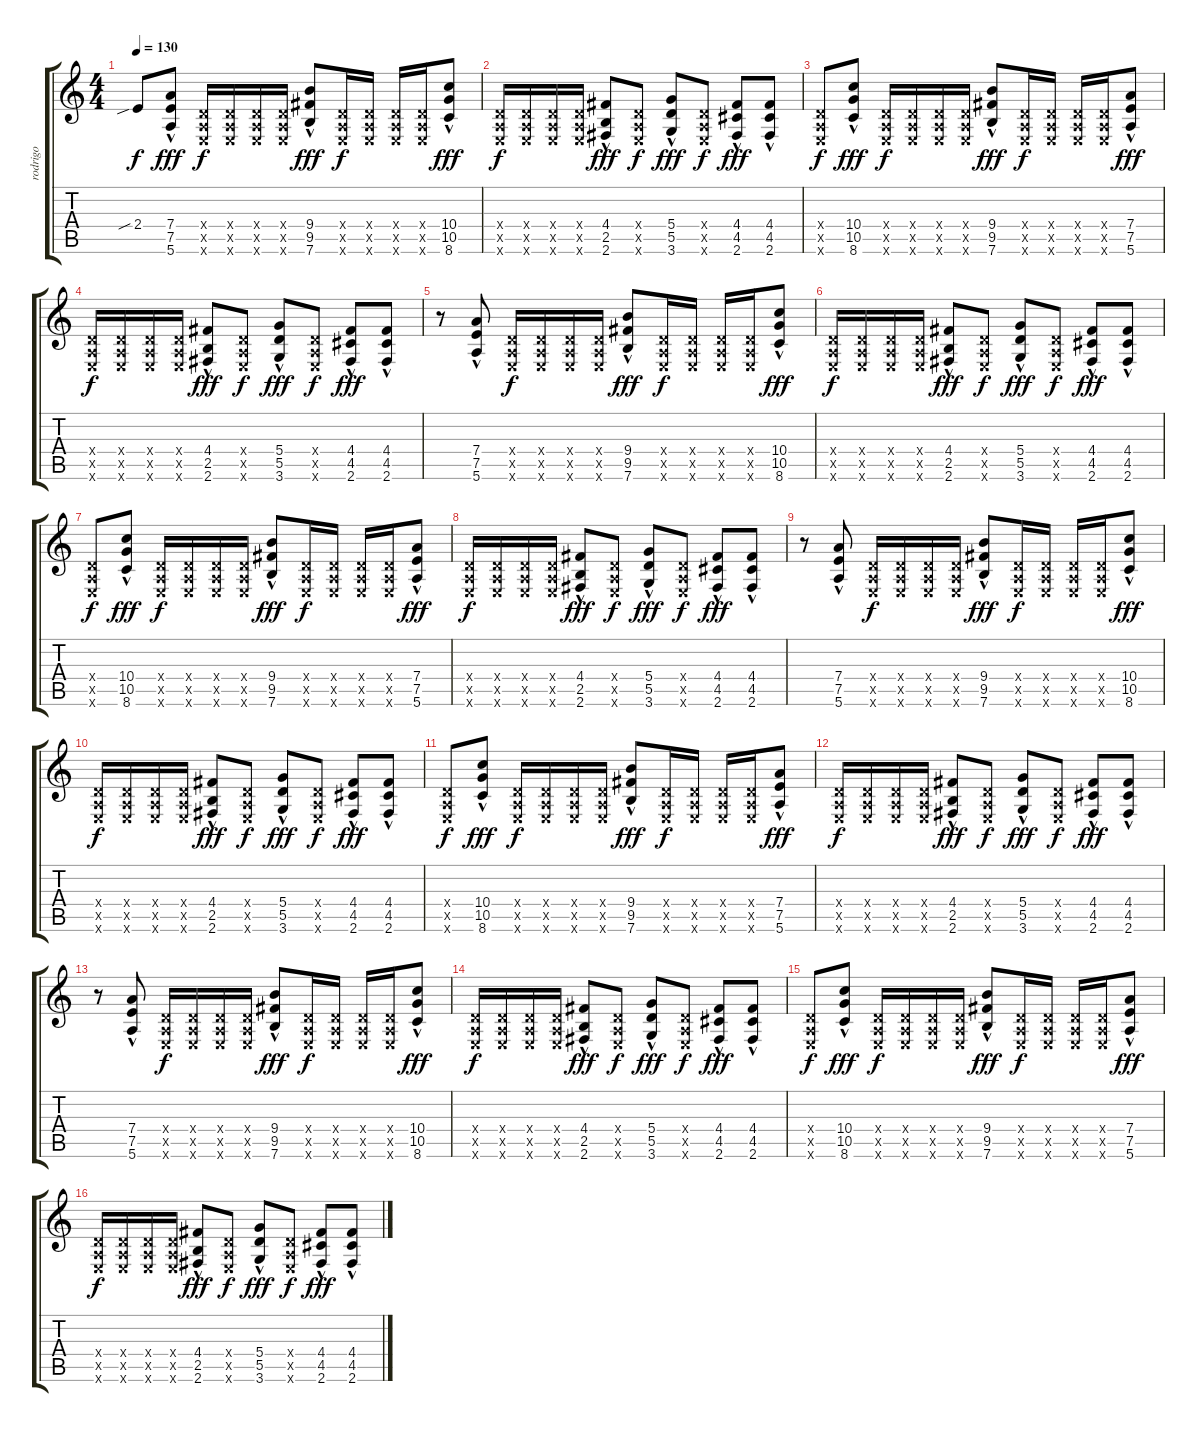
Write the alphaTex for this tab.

\track ("rodrigo" "rodrigo") {instrument acousticguitarnylon}
\staff {score tabs}
\tuning (E4 B3 G3 D3 A2 E2) {hide}
\ts (4 4)
\tempo 130
\clef g2
\ks c
2.4{sib}.8{dy f} (7.4 7.5 5.6{hac}).8{dy fff} (0.4{x} 0.5{x} 0.6{x}).16{dy f} (0.4{x} 0.5{x} 0.6{x}).16 (0.4{x} 0.5{x} 0.6{x}).16 (0.4{x} 0.5{x} 0.6{x}).16 (9.4 9.5 7.6{hac}).8{dy fff} (0.4{x} 0.5{x} 0.6{x}).16{dy f} (0.4{x} 0.5{x} 0.6{x}).16 (0.4{x} 0.5{x} 0.6{x}).16 (0.4{x} 0.5{x} 0.6{x}).16 (10.4 10.5{hac} 8.6).8{dy fff} |
(0.4{x} 0.5{x} 0.6{x}).16{dy f} (0.4{x} 0.5{x} 0.6{x}).16 (0.4{x} 0.5{x} 0.6{x}).16 (0.4{x} 0.5{x} 0.6{x}).16 (4.4 2.5 2.6{hac}).8{dy fff} (0.4{x} 0.5{x} 0.6{x}).8{dy f} (5.4 5.5 3.6{hac}).8{dy fff} (0.4{x} 0.5{x} 0.6{x}).8{dy f} (4.4 4.5 2.6{hac}).8{dy fff} (4.4 4.5 2.6{hac}).8 |
(0.4{x} 0.5{x} 0.6{x}).8{dy f} (10.4 10.5 8.6{hac}).8{dy fff} (0.4{x} 0.5{x} 0.6{x}).16{dy f} (0.4{x} 0.5{x} 0.6{x}).16 (0.4{x} 0.5{x} 0.6{x}).16 (0.4{x} 0.5{x} 0.6{x}).16 (9.4 9.5 7.6{hac}).8{dy fff} (0.4{x} 0.5{x} 0.6{x}).16{dy f} (0.4{x} 0.5{x} 0.6{x}).16 (0.4{x} 0.5{x} 0.6{x}).16 (0.4{x} 0.5{x} 0.6{x}).16 (7.4 7.5{hac} 5.6).8{dy fff} |
(0.4{x} 0.5{x} 0.6{x}).16{dy f} (0.4{x} 0.5{x} 0.6{x}).16 (0.4{x} 0.5{x} 0.6{x}).16 (0.4{x} 0.5{x} 0.6{x}).16 (4.4 2.5 2.6{hac}).8{dy fff} (0.4{x} 0.5{x} 0.6{x}).8{dy f} (5.4 5.5 3.6{hac}).8{dy fff} (0.4{x} 0.5{x} 0.6{x}).8{dy f} (4.4 4.5 2.6{hac}).8{dy fff} (4.4 4.5 2.6{hac}).8 |
r.8 (7.4 7.5 5.6{hac}).8 (0.4{x} 0.5{x} 0.6{x}).16{dy f} (0.4{x} 0.5{x} 0.6{x}).16 (0.4{x} 0.5{x} 0.6{x}).16 (0.4{x} 0.5{x} 0.6{x}).16 (9.4 9.5 7.6{hac}).8{dy fff} (0.4{x} 0.5{x} 0.6{x}).16{dy f} (0.4{x} 0.5{x} 0.6{x}).16 (0.4{x} 0.5{x} 0.6{x}).16 (0.4{x} 0.5{x} 0.6{x}).16 (10.4 10.5{hac} 8.6).8{dy fff} |
(0.4{x} 0.5{x} 0.6{x}).16{dy f} (0.4{x} 0.5{x} 0.6{x}).16 (0.4{x} 0.5{x} 0.6{x}).16 (0.4{x} 0.5{x} 0.6{x}).16 (4.4 2.5 2.6{hac}).8{dy fff} (0.4{x} 0.5{x} 0.6{x}).8{dy f} (5.4 5.5 3.6{hac}).8{dy fff} (0.4{x} 0.5{x} 0.6{x}).8{dy f} (4.4 4.5 2.6{hac}).8{dy fff} (4.4 4.5 2.6{hac}).8 |
(0.4{x} 0.5{x} 0.6{x}).8{dy f} (10.4 10.5 8.6{hac}).8{dy fff} (0.4{x} 0.5{x} 0.6{x}).16{dy f} (0.4{x} 0.5{x} 0.6{x}).16 (0.4{x} 0.5{x} 0.6{x}).16 (0.4{x} 0.5{x} 0.6{x}).16 (9.4 9.5 7.6{hac}).8{dy fff} (0.4{x} 0.5{x} 0.6{x}).16{dy f} (0.4{x} 0.5{x} 0.6{x}).16 (0.4{x} 0.5{x} 0.6{x}).16 (0.4{x} 0.5{x} 0.6{x}).16 (7.4 7.5{hac} 5.6).8{dy fff} |
(0.4{x} 0.5{x} 0.6{x}).16{dy f} (0.4{x} 0.5{x} 0.6{x}).16 (0.4{x} 0.5{x} 0.6{x}).16 (0.4{x} 0.5{x} 0.6{x}).16 (4.4 2.5 2.6{hac}).8{dy fff} (0.4{x} 0.5{x} 0.6{x}).8{dy f} (5.4 5.5 3.6{hac}).8{dy fff} (0.4{x} 0.5{x} 0.6{x}).8{dy f} (4.4 4.5 2.6{hac}).8{dy fff} (4.4 4.5 2.6{hac}).8 |
r.8 (7.4 7.5 5.6{hac}).8 (0.4{x} 0.5{x} 0.6{x}).16{dy f} (0.4{x} 0.5{x} 0.6{x}).16 (0.4{x} 0.5{x} 0.6{x}).16 (0.4{x} 0.5{x} 0.6{x}).16 (9.4 9.5 7.6{hac}).8{dy fff} (0.4{x} 0.5{x} 0.6{x}).16{dy f} (0.4{x} 0.5{x} 0.6{x}).16 (0.4{x} 0.5{x} 0.6{x}).16 (0.4{x} 0.5{x} 0.6{x}).16 (10.4 10.5{hac} 8.6).8{dy fff} |
(0.4{x} 0.5{x} 0.6{x}).16{dy f} (0.4{x} 0.5{x} 0.6{x}).16 (0.4{x} 0.5{x} 0.6{x}).16 (0.4{x} 0.5{x} 0.6{x}).16 (4.4 2.5 2.6{hac}).8{dy fff} (0.4{x} 0.5{x} 0.6{x}).8{dy f} (5.4 5.5 3.6{hac}).8{dy fff} (0.4{x} 0.5{x} 0.6{x}).8{dy f} (4.4 4.5 2.6{hac}).8{dy fff} (4.4 4.5 2.6{hac}).8 |
(0.4{x} 0.5{x} 0.6{x}).8{dy f} (10.4 10.5 8.6{hac}).8{dy fff} (0.4{x} 0.5{x} 0.6{x}).16{dy f} (0.4{x} 0.5{x} 0.6{x}).16 (0.4{x} 0.5{x} 0.6{x}).16 (0.4{x} 0.5{x} 0.6{x}).16 (9.4 9.5 7.6{hac}).8{dy fff} (0.4{x} 0.5{x} 0.6{x}).16{dy f} (0.4{x} 0.5{x} 0.6{x}).16 (0.4{x} 0.5{x} 0.6{x}).16 (0.4{x} 0.5{x} 0.6{x}).16 (7.4 7.5{hac} 5.6).8{dy fff} |
(0.4{x} 0.5{x} 0.6{x}).16{dy f} (0.4{x} 0.5{x} 0.6{x}).16 (0.4{x} 0.5{x} 0.6{x}).16 (0.4{x} 0.5{x} 0.6{x}).16 (4.4 2.5 2.6{hac}).8{dy fff} (0.4{x} 0.5{x} 0.6{x}).8{dy f} (5.4 5.5 3.6{hac}).8{dy fff} (0.4{x} 0.5{x} 0.6{x}).8{dy f} (4.4 4.5 2.6{hac}).8{dy fff} (4.4 4.5 2.6{hac}).8 |
r.8 (7.4 7.5 5.6{hac}).8 (0.4{x} 0.5{x} 0.6{x}).16{dy f} (0.4{x} 0.5{x} 0.6{x}).16 (0.4{x} 0.5{x} 0.6{x}).16 (0.4{x} 0.5{x} 0.6{x}).16 (9.4 9.5 7.6{hac}).8{dy fff} (0.4{x} 0.5{x} 0.6{x}).16{dy f} (0.4{x} 0.5{x} 0.6{x}).16 (0.4{x} 0.5{x} 0.6{x}).16 (0.4{x} 0.5{x} 0.6{x}).16 (10.4 10.5{hac} 8.6).8{dy fff} |
(0.4{x} 0.5{x} 0.6{x}).16{dy f} (0.4{x} 0.5{x} 0.6{x}).16 (0.4{x} 0.5{x} 0.6{x}).16 (0.4{x} 0.5{x} 0.6{x}).16 (4.4 2.5 2.6{hac}).8{dy fff} (0.4{x} 0.5{x} 0.6{x}).8{dy f} (5.4 5.5 3.6{hac}).8{dy fff} (0.4{x} 0.5{x} 0.6{x}).8{dy f} (4.4 4.5 2.6{hac}).8{dy fff} (4.4 4.5 2.6{hac}).8 |
(0.4{x} 0.5{x} 0.6{x}).8{dy f} (10.4 10.5 8.6{hac}).8{dy fff} (0.4{x} 0.5{x} 0.6{x}).16{dy f} (0.4{x} 0.5{x} 0.6{x}).16 (0.4{x} 0.5{x} 0.6{x}).16 (0.4{x} 0.5{x} 0.6{x}).16 (9.4 9.5 7.6{hac}).8{dy fff} (0.4{x} 0.5{x} 0.6{x}).16{dy f} (0.4{x} 0.5{x} 0.6{x}).16 (0.4{x} 0.5{x} 0.6{x}).16 (0.4{x} 0.5{x} 0.6{x}).16 (7.4 7.5{hac} 5.6).8{dy fff} |
(0.4{x} 0.5{x} 0.6{x}).16{dy f} (0.4{x} 0.5{x} 0.6{x}).16 (0.4{x} 0.5{x} 0.6{x}).16 (0.4{x} 0.5{x} 0.6{x}).16 (4.4 2.5 2.6{hac}).8{dy fff} (0.4{x} 0.5{x} 0.6{x}).8{dy f} (5.4 5.5 3.6{hac}).8{dy fff} (0.4{x} 0.5{x} 0.6{x}).8{dy f} (4.4 4.5 2.6{hac}).8{dy fff} (4.4 4.5 2.6{hac}).8
